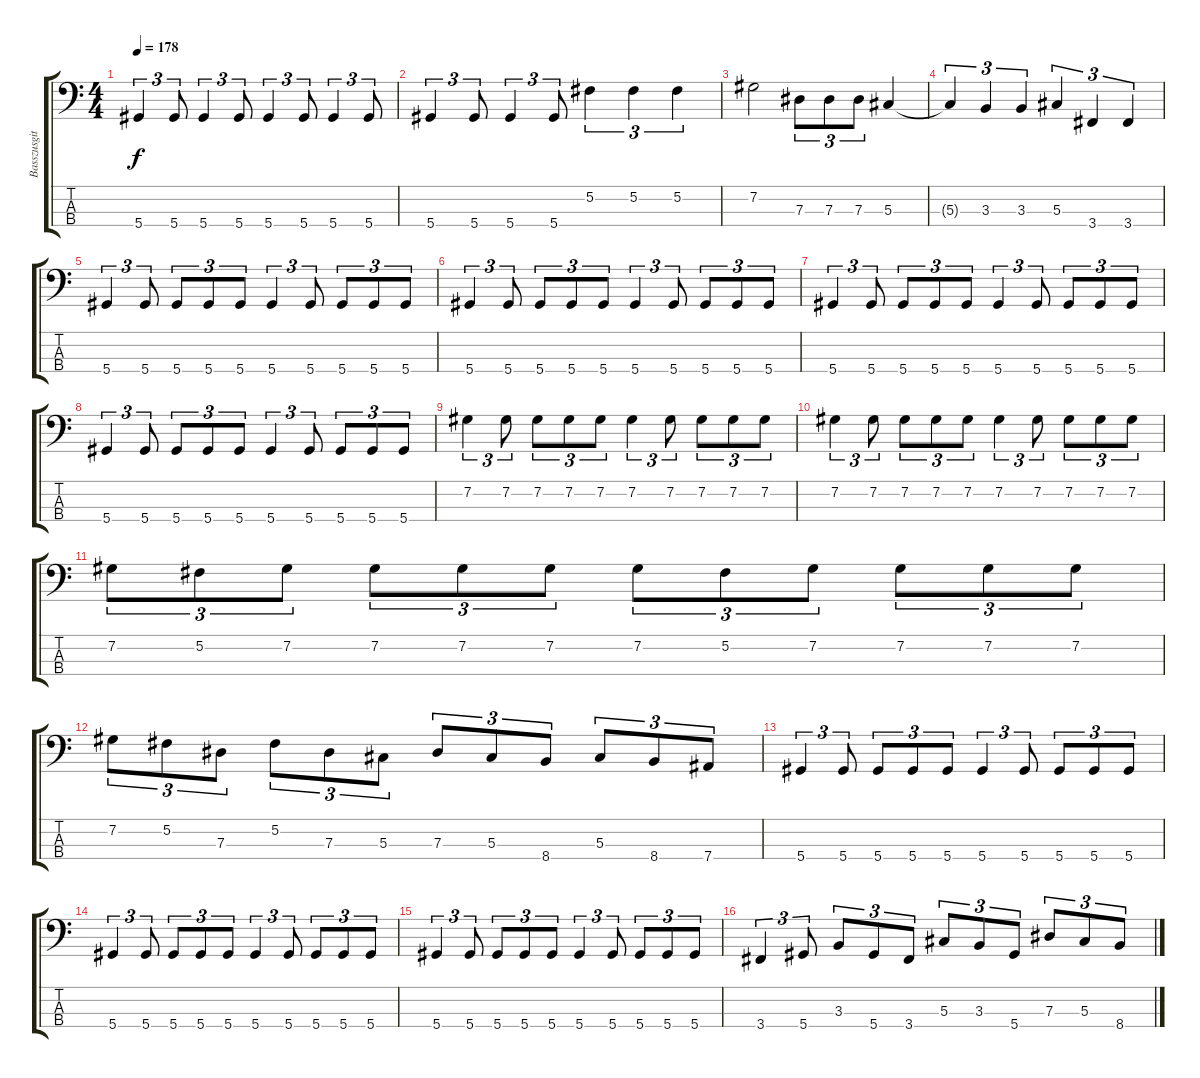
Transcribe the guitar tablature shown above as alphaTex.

\track ("Basszusgitár (Yngwie Malmsteen)" "Basszusgit") {instrument electricbassfinger}
\staff {score tabs}
\tuning (Gb2 Db2 Ab1 Eb1) {hide}
\ts (4 4)
\tempo 178
\clef f4
\ks c
5.4.4{tu (3 2) dy f} 5.4.8{tu (3 2)} 5.4.4{tu (3 2)} 5.4.8{tu (3 2)} 5.4.4{tu (3 2)} 5.4.8{tu (3 2)} 5.4.4{tu (3 2)} 5.4.8{tu (3 2)} |
5.4.4{tu (3 2)} 5.4.8{tu (3 2)} 5.4.4{tu (3 2)} 5.4.8{tu (3 2)} 5.2.4{tu (3 2)} 5.2.4{tu (3 2)} 5.2.4{tu (3 2)} |
7.2.2 7.3.8{tu (3 2)} 7.3.8{tu (3 2)} 7.3.8{tu (3 2)} 5.3.4 |
5.3{t}.4{tu (3 2)} 3.3.4{tu (3 2)} 3.3.4{tu (3 2)} 5.3.4{tu (3 2)} 3.4.4{tu (3 2)} 3.4.4{tu (3 2)} |
5.4.4{tu (3 2)} 5.4.8{tu (3 2)} 5.4.8{tu (3 2)} 5.4.8{tu (3 2)} 5.4.8{tu (3 2)} 5.4.4{tu (3 2)} 5.4.8{tu (3 2)} 5.4.8{tu (3 2)} 5.4.8{tu (3 2)} 5.4.8{tu (3 2)} |
5.4.4{tu (3 2)} 5.4.8{tu (3 2)} 5.4.8{tu (3 2)} 5.4.8{tu (3 2)} 5.4.8{tu (3 2)} 5.4.4{tu (3 2)} 5.4.8{tu (3 2)} 5.4.8{tu (3 2)} 5.4.8{tu (3 2)} 5.4.8{tu (3 2)} |
5.4.4{tu (3 2)} 5.4.8{tu (3 2)} 5.4.8{tu (3 2)} 5.4.8{tu (3 2)} 5.4.8{tu (3 2)} 5.4.4{tu (3 2)} 5.4.8{tu (3 2)} 5.4.8{tu (3 2)} 5.4.8{tu (3 2)} 5.4.8{tu (3 2)} |
5.4.4{tu (3 2)} 5.4.8{tu (3 2)} 5.4.8{tu (3 2)} 5.4.8{tu (3 2)} 5.4.8{tu (3 2)} 5.4.4{tu (3 2)} 5.4.8{tu (3 2)} 5.4.8{tu (3 2)} 5.4.8{tu (3 2)} 5.4.8{tu (3 2)} |
7.2.4{tu (3 2)} 7.2.8{tu (3 2)} 7.2.8{tu (3 2)} 7.2.8{tu (3 2)} 7.2.8{tu (3 2)} 7.2.4{tu (3 2)} 7.2.8{tu (3 2)} 7.2.8{tu (3 2)} 7.2.8{tu (3 2)} 7.2.8{tu (3 2)} |
7.2.4{tu (3 2)} 7.2.8{tu (3 2)} 7.2.8{tu (3 2)} 7.2.8{tu (3 2)} 7.2.8{tu (3 2)} 7.2.4{tu (3 2)} 7.2.8{tu (3 2)} 7.2.8{tu (3 2)} 7.2.8{tu (3 2)} 7.2.8{tu (3 2)} |
7.2.8{tu (3 2)} 5.2.8{tu (3 2)} 7.2.8{tu (3 2)} 7.2.8{tu (3 2)} 7.2.8{tu (3 2)} 7.2.8{tu (3 2)} 7.2.8{tu (3 2)} 5.2.8{tu (3 2)} 7.2.8{tu (3 2)} 7.2.8{tu (3 2)} 7.2.8{tu (3 2)} 7.2.8{tu (3 2)} |
7.2.8{tu (3 2)} 5.2.8{tu (3 2)} 7.3.8{tu (3 2)} 5.2.8{tu (3 2)} 7.3.8{tu (3 2)} 5.3.8{tu (3 2)} 7.3.8{tu (3 2)} 5.3.8{tu (3 2)} 8.4.8{tu (3 2)} 5.3.8{tu (3 2)} 8.4.8{tu (3 2)} 7.4.8{tu (3 2)} |
5.4.4{tu (3 2)} 5.4.8{tu (3 2)} 5.4.8{tu (3 2)} 5.4.8{tu (3 2)} 5.4.8{tu (3 2)} 5.4.4{tu (3 2)} 5.4.8{tu (3 2)} 5.4.8{tu (3 2)} 5.4.8{tu (3 2)} 5.4.8{tu (3 2)} |
5.4.4{tu (3 2)} 5.4.8{tu (3 2)} 5.4.8{tu (3 2)} 5.4.8{tu (3 2)} 5.4.8{tu (3 2)} 5.4.4{tu (3 2)} 5.4.8{tu (3 2)} 5.4.8{tu (3 2)} 5.4.8{tu (3 2)} 5.4.8{tu (3 2)} |
5.4.4{tu (3 2)} 5.4.8{tu (3 2)} 5.4.8{tu (3 2)} 5.4.8{tu (3 2)} 5.4.8{tu (3 2)} 5.4.4{tu (3 2)} 5.4.8{tu (3 2)} 5.4.8{tu (3 2)} 5.4.8{tu (3 2)} 5.4.8{tu (3 2)} |
3.4.4{tu (3 2)} 5.4.8{tu (3 2)} 3.3.8{tu (3 2)} 5.4.8{tu (3 2)} 3.4.8{tu (3 2)} 5.3.8{tu (3 2)} 3.3.8{tu (3 2)} 5.4.8{tu (3 2)} 7.3.8{tu (3 2)} 5.3.8{tu (3 2)} 8.4.8{tu (3 2)}
